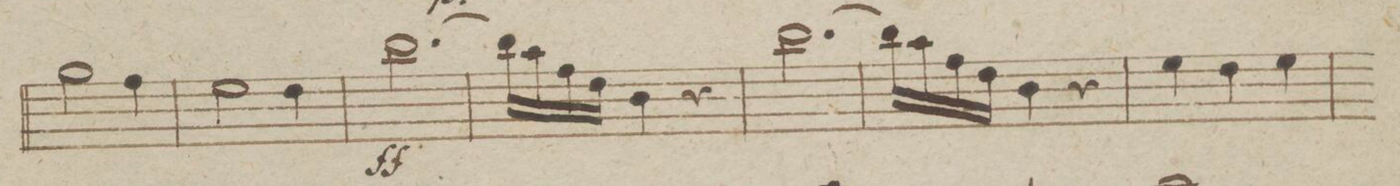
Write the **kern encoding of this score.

**kern	**dynam
*I"Clarinetto 1mo in B	*
*clefG2	*
*k[b-e-a-d-g-]	*
*M3/4	*
2ff\	.
4ee-\	.
=30	=30
2dd-\	.
4cc\	.
=31	=31
[2.aa-\	ff
=32	=32
16aa-\LL]	.
16gg-\	.
16ee-\	.
16cc\JJ	.
4a-\	.
4r	.
=33	=33
[2.aa-\	.
=34	=34
16aa-\LL]	.
16gg-\	.
16ee-\	.
16cc\JJ	.
4a-\	.
4r	.
=35	=35
4dd-\	.
4cc\	.
4dd-\	.
=36	=36
*-	*-
